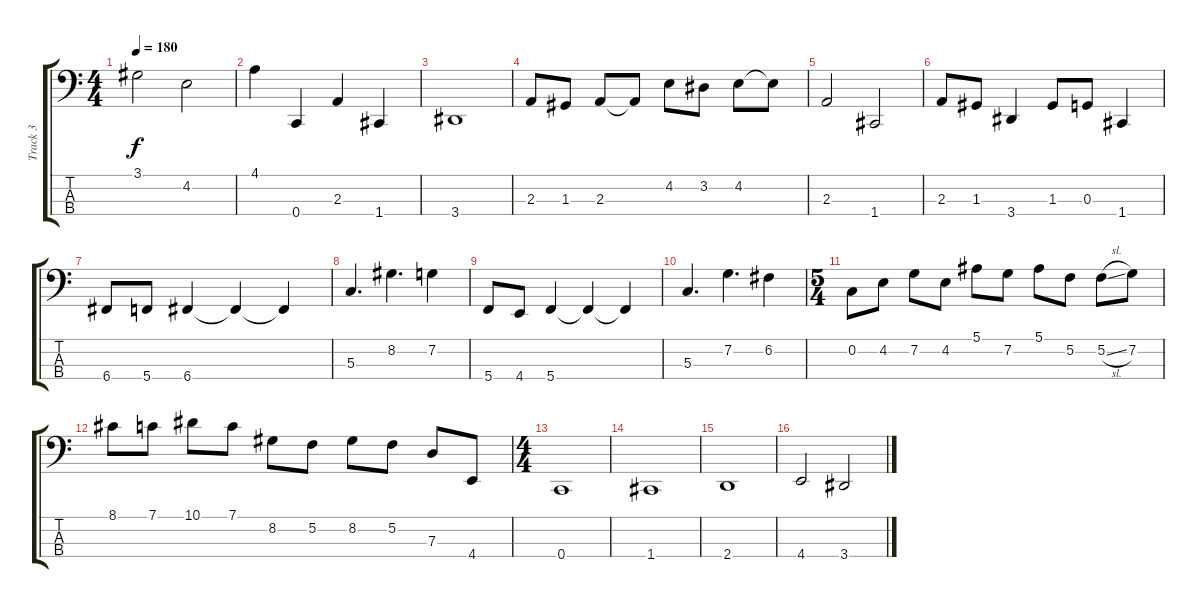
\track ("Track 3" "Track 3") {instrument slapbass1}
\staff {score tabs}
\tuning (F2 C2 G1 C1) {hide}
\ts (4 4)
\tempo 180
\clef f4
\ks c
3.1.2{dy f} 4.2.2 |
4.1.4 0.4.4 2.3.4 1.4.4 |
3.4.1 |
2.3.8 1.3.8 2.3.8 2.3{t}.8 4.2.8 3.2.8 4.2.8 4.2{t}.8 |
2.3.2 1.4.2 |
2.3.8 1.3.8 3.4.4 1.3.8 0.3.8 1.4.4 |
6.4.8 5.4.8 6.4.4 6.4{t}.4 6.4{t}.4 |
5.3.4{d} 8.2.4{d} 7.2.4 |
5.4.8 4.4.8 5.4.4 5.4{t}.4 5.4{t}.4 |
5.3.4{d} 7.2.4{d} 6.2.4 |
\ts (5 4)
0.2.8 4.2.8 7.2.8 4.2.8 5.1.8 7.2.8 5.1.8 5.2.8 5.2{sl}.8 7.2.8 |
8.1.8 7.1.8 10.1.8 7.1.8 8.2.8 5.2.8 8.2.8 5.2.8 7.3.8 4.4.8 |
\ts (4 4)
0.4.1 |
1.4.1 |
2.4.1 |
4.4.2 3.4.2
